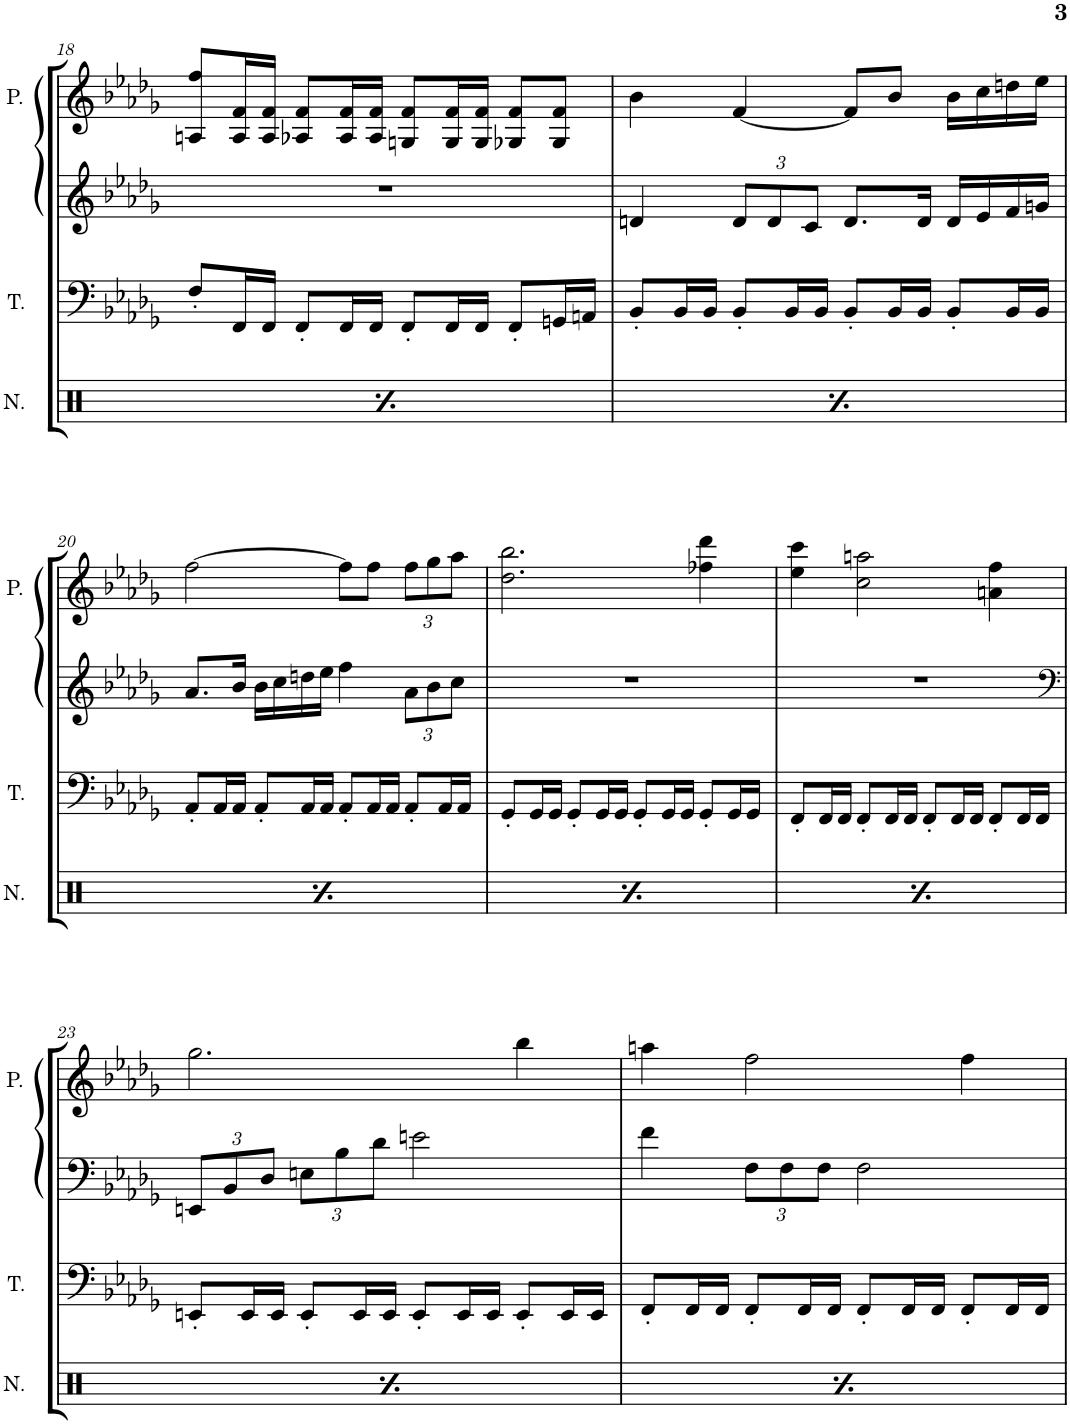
**kern	**kern	**kern	**kern
*part4	*part3	*part2	*part1
*staff4	*staff3	*staff2	*staff1
*I"Noise	*I"Triangle	*I"Square Synthesizer	*I"Pulse
*I'N.	*I'T.	*	*I'P.
!!LO:PB:g=z
*clefX	*clefF4	*clefG2	*clefG2
*k[]	*k[b-e-a-d-g-]	*k[b-e-a-d-g-]	*k[b-e-a-d-g-]
*M4/4	*M4/4	*M4/4	*M4/4
*met(c)	*met(c)	*met(c)	*met(c)
=18	=18	=18	=18
8Rgg/L	8F'/L	1r	8An/ 8ff/L
16Rgg/L	16FF/L	.	16A/ 16f/L
16Rgg/JJ	16FF/JJ	.	16A/ 16f/JJ
8Rgg/L	8FF'/L	.	8A-X/ 8f/L
16Rgg/L	16FF/L	.	16A-/ 16f/L
16Rgg/JJ	16FF/JJ	.	16A-/ 16f/JJ
8Rgg/L	8FF'/L	.	8Gn/ 8f/L
16Rgg/L	16FF/L	.	16G/ 16f/L
16Rgg/JJ	16FF/JJ	.	16G/ 16f/JJ
8Rgg/L	8FF'/L	.	8G-X/ 8f/L
16Rgg/L	16GGn/L	.	8G-/ 8f/J
16Rgg/JJ	16AAn/JJ	.	.
=19	=19	=19	=19
8Rgg/L	8BB-'/L	4dn/	4b-\
16Rgg/L	16BB-/L	.	.
16Rgg/JJ	16BB-/JJ	.	.
*	*	*Xbrackettup	*
8Rgg/L	8BB-'/L	12d/L	[4f/
.	.	12d/	.
16Rgg/L	16BB-/L	.	.
.	.	12c/J	.
16Rgg/JJ	16BB-/JJ	.	.
8Rgg/L	8BB-'/L	8.d/L	8f/L]
16Rgg/L	16BB-/L	.	8b-/J
16Rgg/JJ	16BB-/JJ	16d/Jk	.
8Rgg/L	8BB-'/L	16d/LL	16b-\LL
.	.	16e-/	16cc\
16Rgg/L	16BB-/L	16f/	16ddn\
16Rgg/JJ	16BB-/JJ	16gn/JJ	16ee-\JJ
!!LO:LB:g=z
=20	=20	=20	=20
8Rgg/L	8AA-'/L	8.a-/L	[2ff\
16Rgg/L	16AA-/L	.	.
16Rgg/JJ	16AA-/JJ	16b-/Jk	.
8Rgg/L	8AA-'/L	16b-\LL	.
.	.	16cc\	.
16Rgg/L	16AA-/L	16ddn\	.
16Rgg/JJ	16AA-/JJ	16ee-\JJ	.
8Rgg/L	8AA-'/L	4ff\	8ff\L]
16Rgg/L	16AA-/L	.	8ff\J
16Rgg/JJ	16AA-/JJ	.	.
*	*	*	*Xbrackettup
8Rgg/L	8AA-'/L	12a-\L	12ff\L
.	.	12b-\	12gg-\
16Rgg/L	16AA-/L	.	.
.	.	12cc\J	12aa-\J
16Rgg/JJ	16AA-/JJ	.	.
=21	=21	=21	=21
8Rgg/L	8GG-'/L	1r	2.dd-\ 2.bb-\
16Rgg/L	16GG-/L	.	.
16Rgg/JJ	16GG-/JJ	.	.
8Rgg/L	8GG-'/L	.	.
16Rgg/L	16GG-/L	.	.
16Rgg/JJ	16GG-/JJ	.	.
8Rgg/L	8GG-'/L	.	.
16Rgg/L	16GG-/L	.	.
16Rgg/JJ	16GG-/JJ	.	.
8Rgg/L	8GG-'/L	.	4ff-X\ 4ddd-\
16Rgg/L	16GG-/L	.	.
16Rgg/JJ	16GG-/JJ	.	.
=22	=22	=22	=22
8Rgg/L	8FF'/L	1r	4ee-\ 4ccc\
16Rgg/L	16FF/L	.	.
16Rgg/JJ	16FF/JJ	.	.
8Rgg/L	8FF'/L	.	2cc\ 2aan\
16Rgg/L	16FF/L	.	.
16Rgg/JJ	16FF/JJ	.	.
8Rgg/L	8FF'/L	.	.
16Rgg/L	16FF/L	.	.
16Rgg/JJ	16FF/JJ	.	.
8Rgg/L	8FF'/L	.	4an\ 4ff\
16Rgg/L	16FF/L	.	.
16Rgg/JJ	16FF/JJ	.	.
!!LO:LB:g=z
=23	=23	=23	=23
*	*	*clefF4	*
8Rgg/L	8EEn'/L	12EEn/L	2.gg-\
.	.	12BB-/	.
16Rgg/L	16EE/L	.	.
.	.	12D-/J	.
16Rgg/JJ	16EE/JJ	.	.
8Rgg/L	8EE'/L	12En\L	.
.	.	12B-\	.
16Rgg/L	16EE/L	.	.
.	.	12d-\J	.
16Rgg/JJ	16EE/JJ	.	.
8Rgg/L	8EE'/L	2en\	.
16Rgg/L	16EE/L	.	.
16Rgg/JJ	16EE/JJ	.	.
8Rgg/L	8EE'/L	.	4bb-\
16Rgg/L	16EE/L	.	.
16Rgg/JJ	16EE/JJ	.	.
=24	=24	=24	=24
8Rgg/L	8FF'/L	4f\	4aan\
16Rgg/L	16FF/L	.	.
16Rgg/JJ	16FF/JJ	.	.
8Rgg/L	8FF'/L	12F\L	2ff\
.	.	12F\	.
16Rgg/L	16FF/L	.	.
.	.	12F\J	.
16Rgg/JJ	16FF/JJ	.	.
8Rgg/L	8FF'/L	2F\	.
16Rgg/L	16FF/L	.	.
16Rgg/JJ	16FF/JJ	.	.
8Rgg/L	8FF'/L	.	4ff\
16Rgg/L	16FF/L	.	.
16Rgg/JJ	16FF/JJ	.	.
=	=	=	=
*-	*-	*-	*-
